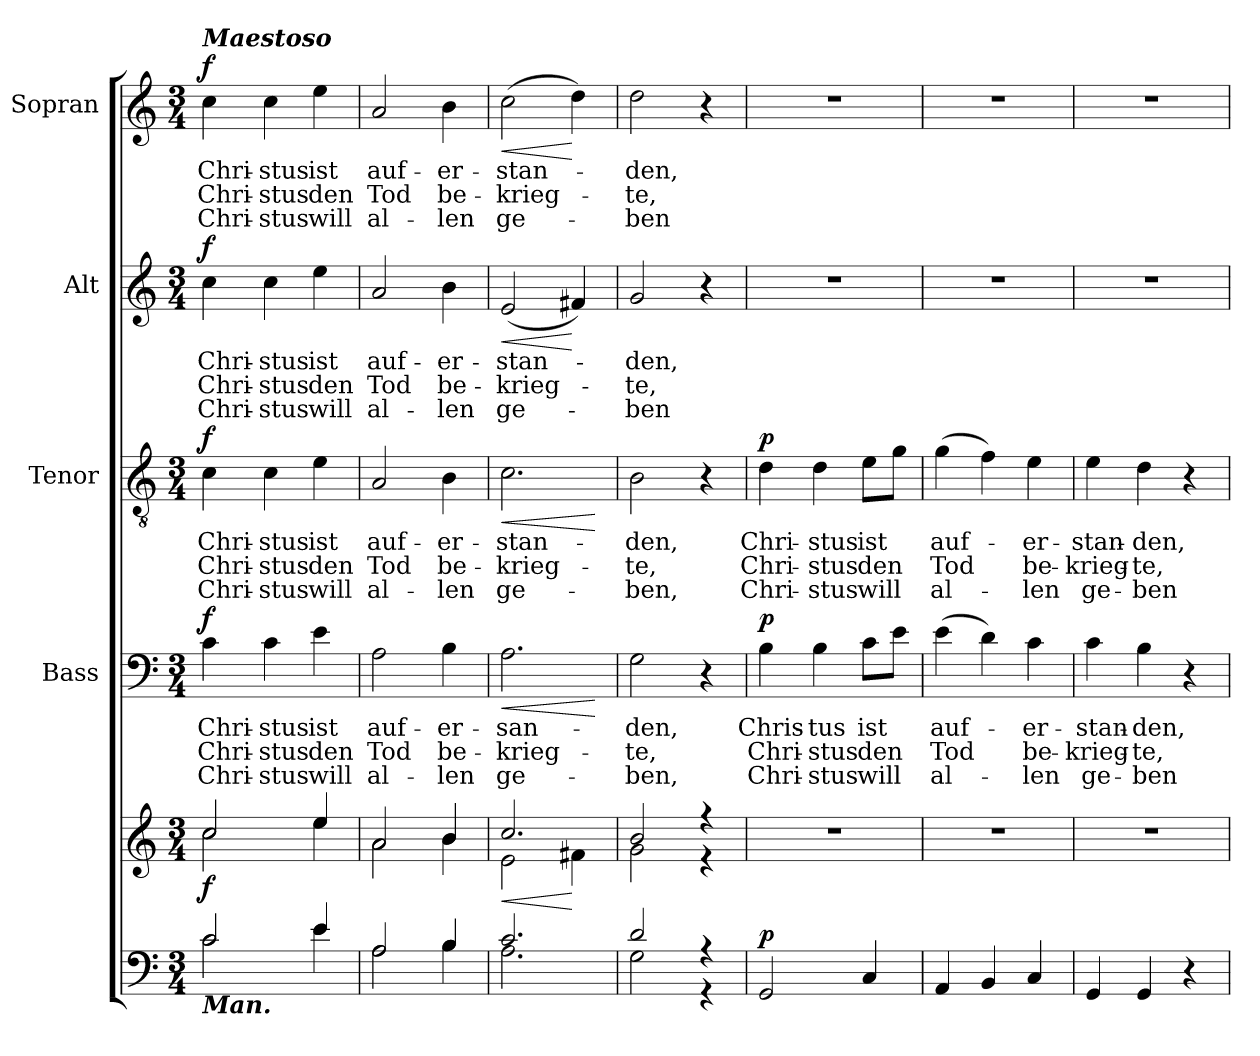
**kern	**kern	**dynam	**kern	**text	**text	**text	**dynam	**kern	**text	**text	**text	**dynam	**kern	**text	**text	**text	**dynam	**kern	**text	**text	**text	**dynam
*part5	*part5	*part5	*part4	*part4	*part4	*part4	*part4	*part3	*part3	*part3	*part3	*part3	*part2	*part2	*part2	*part2	*part2	*part1	*part1	*part1	*part1	*part1
*staff6	*staff5	*staff5/6	*staff4	*staff4	*staff4	*staff4	*staff4	*staff3	*staff3	*staff3	*staff3	*staff3	*staff2	*staff2	*staff2	*staff2	*staff2	*staff1	*staff1	*staff1	*staff1	*staff1
*	*	*	*I"Bass	*	*	*	*	*I"Tenor	*	*	*	*	*I"Alt	*	*	*	*	*I"Sopran	*	*	*	*
*	*	*	*I'B.	*	*	*	*	*I'T.	*	*	*	*	*I'A.	*	*	*	*	*I'S.	*	*	*	*
*clefF4	*clefG2	*	*clefF4	*	*	*	*	*clefGv2	*	*	*	*	*clefG2	*	*	*	*	*clefG2	*	*	*	*
*k[]	*k[]	*	*k[]	*	*	*	*	*k[]	*	*	*	*	*k[]	*	*	*	*	*k[]	*	*	*	*
*C:	*C:	*	*C:	*	*	*	*	*C:	*	*	*	*	*C:	*	*	*	*	*C:	*	*	*	*
*M3/4	*M3/4	*	*M3/4	*	*	*	*	*M3/4	*	*	*	*	*M3/4	*	*	*	*	*M3/4	*	*	*	*
=1	=1	=1	=1	=1	=1	=1	=1	=1	=1	=1	=1	=1	=1	=1	=1	=1	=1	=1	=1	=1	=1	=1
*^	*^	*	*	*	*	*	*	*	*	*	*	*	*	*	*	*	*	*	*	*	*	*
!	!	!	!	!	!	!LO:LY:b	!LO:LY:b	!LO:LY:b	!	!	!	!	!	!	!	!	!	!	!	!	!	!	!	!
!	!	!	!	!	!	!	!	!	!	!	!LO:LY:b	!LO:LY:b	!LO:LY:b	!	!	!	!	!	!	!	!	!	!	!
!	!	!	!	!	!	!	!	!	!	!	!	!	!	!	!	!LO:LY:b	!LO:LY:b	!LO:LY:b	!	!	!	!	!	!
!	!	!	!	!	!	!	!	!	!	!	!	!	!	!	!	!	!	!	!	!LO:TX:a:Bi:t=Maestoso	!	!	!	!
!LO:TX:b:Bi:t=Man.	!	!	!	!	!	!	!	!	!	!	!	!	!	!	!	!	!	!	!	!	!	!	!	!
!	!	!	!	!LO:DY:b	!	!	!	!	!LO:DY:a	!	!	!	!	!LO:DY:a	!	!	!	!	!LO:DY:a	!	!LO:LY:b	!LO:LY:b	!LO:LY:b	!LO:DY:a
2c/	2c\	2cc/	2cc\	f	4c\	Chri-	Chri-	Chri-	f	4c\	Chri-	Chri-	Chri-	f	4cc\	Chri-	Chri-	Chri-	f	4cc\	Chri-	Chri-	Chri-	f
!	!	!	!	!	!	!LO:LY:b	!LO:LY:b	!LO:LY:b	!	!	!	!	!	!	!	!	!	!	!	!	!	!	!	!
!	!	!	!	!	!	!	!	!	!	!	!LO:LY:b	!LO:LY:b	!LO:LY:b	!	!	!	!	!	!	!	!	!	!	!
!	!	!	!	!	!	!	!	!	!	!	!	!	!	!	!	!LO:LY:b	!LO:LY:b	!LO:LY:b	!	!	!	!	!	!
!	!	!	!	!	!	!	!	!	!	!	!	!	!	!	!	!	!	!	!	!	!LO:LY:b	!LO:LY:b	!LO:LY:b	!
.	.	.	.	.	4c\	-stus	-stus	-stus	.	4c\	-stus	-stus	-stus	.	4cc\	-stus	-stus	-stus	.	4cc\	-stus	-stus	-stus	.
!	!	!	!	!	!	!LO:LY:b	!LO:LY:b	!LO:LY:b	!	!	!	!	!	!	!	!	!	!	!	!	!	!	!	!
!	!	!	!	!	!	!	!	!	!	!	!LO:LY:b	!LO:LY:b	!LO:LY:b	!	!	!	!	!	!	!	!	!	!	!
!	!	!	!	!	!	!	!	!	!	!	!	!	!	!	!	!LO:LY:b	!LO:LY:b	!LO:LY:b	!	!	!	!	!	!
!	!	!	!	!	!	!	!	!	!	!	!	!	!	!	!	!	!	!	!	!	!LO:LY:b	!LO:LY:b	!LO:LY:b	!
4e/	4e\	4ee/	4ee\	.	4e\	ist	den	will	.	4e\	ist	den	will	.	4ee\	ist	den	will	.	4ee\	ist	den	will	.
=2	=2	=2	=2	=2	=2	=2	=2	=2	=2	=2	=2	=2	=2	=2	=2	=2	=2	=2	=2	=2	=2	=2	=2	=2
!	!	!	!	!	!	!LO:LY:b	!LO:LY:b	!LO:LY:b	!	!	!	!	!	!	!	!	!	!	!	!	!	!	!	!
!	!	!	!	!	!	!	!	!	!	!	!LO:LY:b	!LO:LY:b	!LO:LY:b	!	!	!	!	!	!	!	!	!	!	!
!	!	!	!	!	!	!	!	!	!	!	!	!	!	!	!	!LO:LY:b	!LO:LY:b	!LO:LY:b	!	!	!	!	!	!
!	!	!	!	!	!	!	!	!	!	!	!	!	!	!	!	!	!	!	!	!	!LO:LY:b	!LO:LY:b	!LO:LY:b	!
2A/	2A\	2a/	2a\	.	2A\	auf-	Tod	al-	.	2A/	auf-	Tod	al-	.	2a/	auf-	Tod	al-	.	2a/	auf-	Tod	al-	.
!	!	!	!	!	!	!LO:LY:b	!LO:LY:b	!LO:LY:b	!	!	!	!	!	!	!	!	!	!	!	!	!	!	!	!
!	!	!	!	!	!	!	!	!	!	!	!LO:LY:b	!LO:LY:b	!LO:LY:b	!	!	!	!	!	!	!	!	!	!	!
!	!	!	!	!	!	!	!	!	!	!	!	!	!	!	!	!LO:LY:b	!LO:LY:b	!LO:LY:b	!	!	!	!	!	!
!	!	!	!	!	!	!	!	!	!	!	!	!	!	!	!	!	!	!	!	!	!LO:LY:b	!LO:LY:b	!LO:LY:b	!
4B/	4B\	4b/	4b\	.	4B\	-er-	be-	-len	.	4B\	-er-	be-	-len	.	4b\	-er-	be-	-len	.	4b\	-er-	be-	-len	.
=3	=3	=3	=3	=3	=3	=3	=3	=3	=3	=3	=3	=3	=3	=3	=3	=3	=3	=3	=3	=3	=3	=3	=3	=3
!	!	!	!	!LO:HP:b	!	!	!	!	!	!	!	!	!	!	!	!	!	!	!	!	!	!	!	!
!	!	!	!	!	!	!LO:LY:b	!LO:LY:b	!LO:LY:b	!LO:HP:b	!	!	!	!	!	!	!	!	!	!	!	!	!	!	!
!	!	!	!	!	!	!	!	!	!	!	!LO:LY:b	!LO:LY:b	!LO:LY:b	!LO:HP:b	!	!	!	!	!	!	!	!	!	!
!	!	!	!	!	!	!	!	!	!	!	!	!	!	!	!	!LO:LY:b	!LO:LY:b	!LO:LY:b	!LO:HP:b	!	!	!	!	!
!	!	!	!	!	!	!	!	!	!	!	!	!	!	!	!	!	!	!	!	!	!LO:LY:b	!LO:LY:b	!LO:LY:b	!LO:HP:b
2.c/	2.A\	2.cc/	2e\	<	2.A\	-san-	-krieg-	ge-	<	2.c\	-stan-	-krieg-	ge-	<	(<2e/	-stan-	-krieg-	ge-	<	(>2cc\	-stan-	-krieg-	ge-	<
.	.	.	4f#X\	[	.	.	.	.	.	.	.	.	.	.	4f#X/)	.	.	.	[	4dd\)	.	.	.	[
*v	*v	*	*	*	*	*	*	*	*	*	*	*	*	*	*	*	*	*	*	*	*	*	*	*
*	*v	*v	*	*	*	*	*	*	*	*	*	*	*	*	*	*	*	*	*	*	*	*	*
.	.	.	.	.	.	.	[	.	.	.	.	[	.	.	.	.	.	.	.	.	.	.
=4	=4	=4	=4	=4	=4	=4	=4	=4	=4	=4	=4	=4	=4	=4	=4	=4	=4	=4	=4	=4	=4	=4
*^	*^	*	*	*	*	*	*	*	*	*	*	*	*	*	*	*	*	*	*	*	*	*
!	!	!	!	!	!	!LO:LY:b	!LO:LY:b	!LO:LY:b	!	!	!	!	!	!	!	!	!	!	!	!	!	!	!	!
!	!	!	!	!	!	!	!	!	!	!	!LO:LY:b	!LO:LY:b	!LO:LY:b	!	!	!	!	!	!	!	!	!	!	!
!	!	!	!	!	!	!	!	!	!	!	!	!	!	!	!	!LO:LY:b	!LO:LY:b	!LO:LY:b	!	!	!	!	!	!
!	!	!	!	!	!	!	!	!	!	!	!	!	!	!	!	!	!	!	!	!	!LO:LY:b	!LO:LY:b	!LO:LY:b	!
2d/	2G\	2b/	2g\	.	2G\	-den,	-te,	-ben,	.	2B\	-den,	-te,	-ben,	.	2g/	-den,	-te,	-ben	.	2dd\	-den,	-te,	-ben	.
4r	4r	4r	4r	.	4r	.	.	.	.	4r	.	.	.	.	4r	.	.	.	.	4r	.	.	.	.
*v	*v	*	*	*	*	*	*	*	*	*	*	*	*	*	*	*	*	*	*	*	*	*	*	*
*	*v	*v	*	*	*	*	*	*	*	*	*	*	*	*	*	*	*	*	*	*	*	*	*
=5	=5	=5	=5	=5	=5	=5	=5	=5	=5	=5	=5	=5	=5	=5	=5	=5	=5	=5	=5	=5	=5	=5
*^	*^	*	*	*	*	*	*	*	*	*	*	*	*	*	*	*	*	*	*	*	*	*
!	!	!	!	!	!	!LO:LY:b	!LO:LY:b	!LO:LY:b	!	!	!	!	!	!	!	!	!	!	!	!	!	!	!	!
*v	*v	*	*	*	*	*	*	*	*	*	*	*	*	*	*	*	*	*	*	*	*	*	*	*
*	*v	*v	*	*	*	*	*	*	*	*	*	*	*	*	*	*	*	*	*	*	*	*	*
*^	*^	*	*	*	*	*	*	*	*	*	*	*	*	*	*	*	*	*	*	*	*	*
!LO:TX:b:Bi:t=Ped.	!	!	!	!	!	!	!	!	!	!	!	!	!	!	!	!	!	!	!	!	!	!	!	!
!	!	!	!	!LO:DY:a=2	!	!	!	!	!LO:DY:a	!	!LO:LY:b	!LO:LY:b	!LO:LY:b	!LO:DY:a	!	!	!	!	!	!	!	!	!	!
*v	*v	*	*	*	*	*	*	*	*	*	*	*	*	*	*	*	*	*	*	*	*	*	*	*
*	*v	*v	*	*	*	*	*	*	*	*	*	*	*	*	*	*	*	*	*	*	*	*	*
2GG/	2.r	p	4B\	Chris-	Chri-	Chri-	p	4d\	Chri-	Chri-	Chri-	p	2.r	.	.	.	.	2.r	.	.	.	.
!	!	!	!	!LO:LY:b	!LO:LY:b	!LO:LY:b	!	!	!	!	!	!	!	!	!	!	!	!	!	!	!	!
!	!	!	!	!	!	!	!	!	!LO:LY:b	!LO:LY:b	!LO:LY:b	!	!	!	!	!	!	!	!	!	!	!
.	.	.	4B\	-tus	-stus	-stus	.	4d\	-stus	-stus	-stus	.	.	.	.	.	.	.	.	.	.	.
!	!	!	!	!LO:LY:b	!LO:LY:b	!LO:LY:b	!	!	!	!	!	!	!	!	!	!	!	!	!	!	!	!
!	!	!	!	!	!	!	!	!	!LO:LY:b	!LO:LY:b	!LO:LY:b	!	!	!	!	!	!	!	!	!	!	!
4C/	.	.	8c\L	ist	den	will	.	8e\L	ist	den	will	.	.	.	.	.	.	.	.	.	.	.
.	.	.	8e\J	.	.	.	.	8g\J	.	.	.	.	.	.	.	.	.	.	.	.	.	.
=6	=6	=6	=6	=6	=6	=6	=6	=6	=6	=6	=6	=6	=6	=6	=6	=6	=6	=6	=6	=6	=6	=6
!	!	!	!	!LO:LY:b	!LO:LY:b	!LO:LY:b	!	!	!	!	!	!	!	!	!	!	!	!	!	!	!	!
!	!	!	!	!	!	!	!	!	!LO:LY:b	!LO:LY:b	!LO:LY:b	!	!	!	!	!	!	!	!	!	!	!
4AA/	2.r	.	(>4e\	auf-	Tod	al-	.	(>4g\	auf-	Tod	al-	.	2.r	.	.	.	.	2.r	.	.	.	.
4BB/	.	.	4d\)	.	.	.	.	4f\)	.	.	.	.	.	.	.	.	.	.	.	.	.	.
!	!	!	!	!LO:LY:b	!LO:LY:b	!LO:LY:b	!	!	!	!	!	!	!	!	!	!	!	!	!	!	!	!
!	!	!	!	!	!	!	!	!	!LO:LY:b	!LO:LY:b	!LO:LY:b	!	!	!	!	!	!	!	!	!	!	!
4C/	.	.	4c\	-er-	be-	-len	.	4e\	-er-	be-	-len	.	.	.	.	.	.	.	.	.	.	.
=7	=7	=7	=7	=7	=7	=7	=7	=7	=7	=7	=7	=7	=7	=7	=7	=7	=7	=7	=7	=7	=7	=7
!	!	!	!	!LO:LY:b	!LO:LY:b	!LO:LY:b	!	!	!	!	!	!	!	!	!	!	!	!	!	!	!	!
!	!	!	!	!	!	!	!	!	!LO:LY:b	!LO:LY:b	!LO:LY:b	!	!	!	!	!	!	!	!	!	!	!
4GG/	2.r	.	4c\	-stan-	-krieg-	ge-	.	4e\	-stan-	-krieg-	ge-	.	2.r	.	.	.	.	2.r	.	.	.	.
!	!	!	!	!LO:LY:b	!LO:LY:b	!LO:LY:b	!	!	!	!	!	!	!	!	!	!	!	!	!	!	!	!
!	!	!	!	!	!	!	!	!	!LO:LY:b	!LO:LY:b	!LO:LY:b	!	!	!	!	!	!	!	!	!	!	!
4GG/	.	.	4B\	-den,	-te,	-ben	.	4d\	-den,	-te,	-ben	.	.	.	.	.	.	.	.	.	.	.
4r	.	.	4r	.	.	.	.	4r	.	.	.	.	.	.	.	.	.	.	.	.	.	.
=	=	=	=	=	=	=	=	=	=	=	=	=	=	=	=	=	=	=	=	=	=	=
*-	*-	*-	*-	*-	*-	*-	*-	*-	*-	*-	*-	*-	*-	*-	*-	*-	*-	*-	*-	*-	*-	*-
